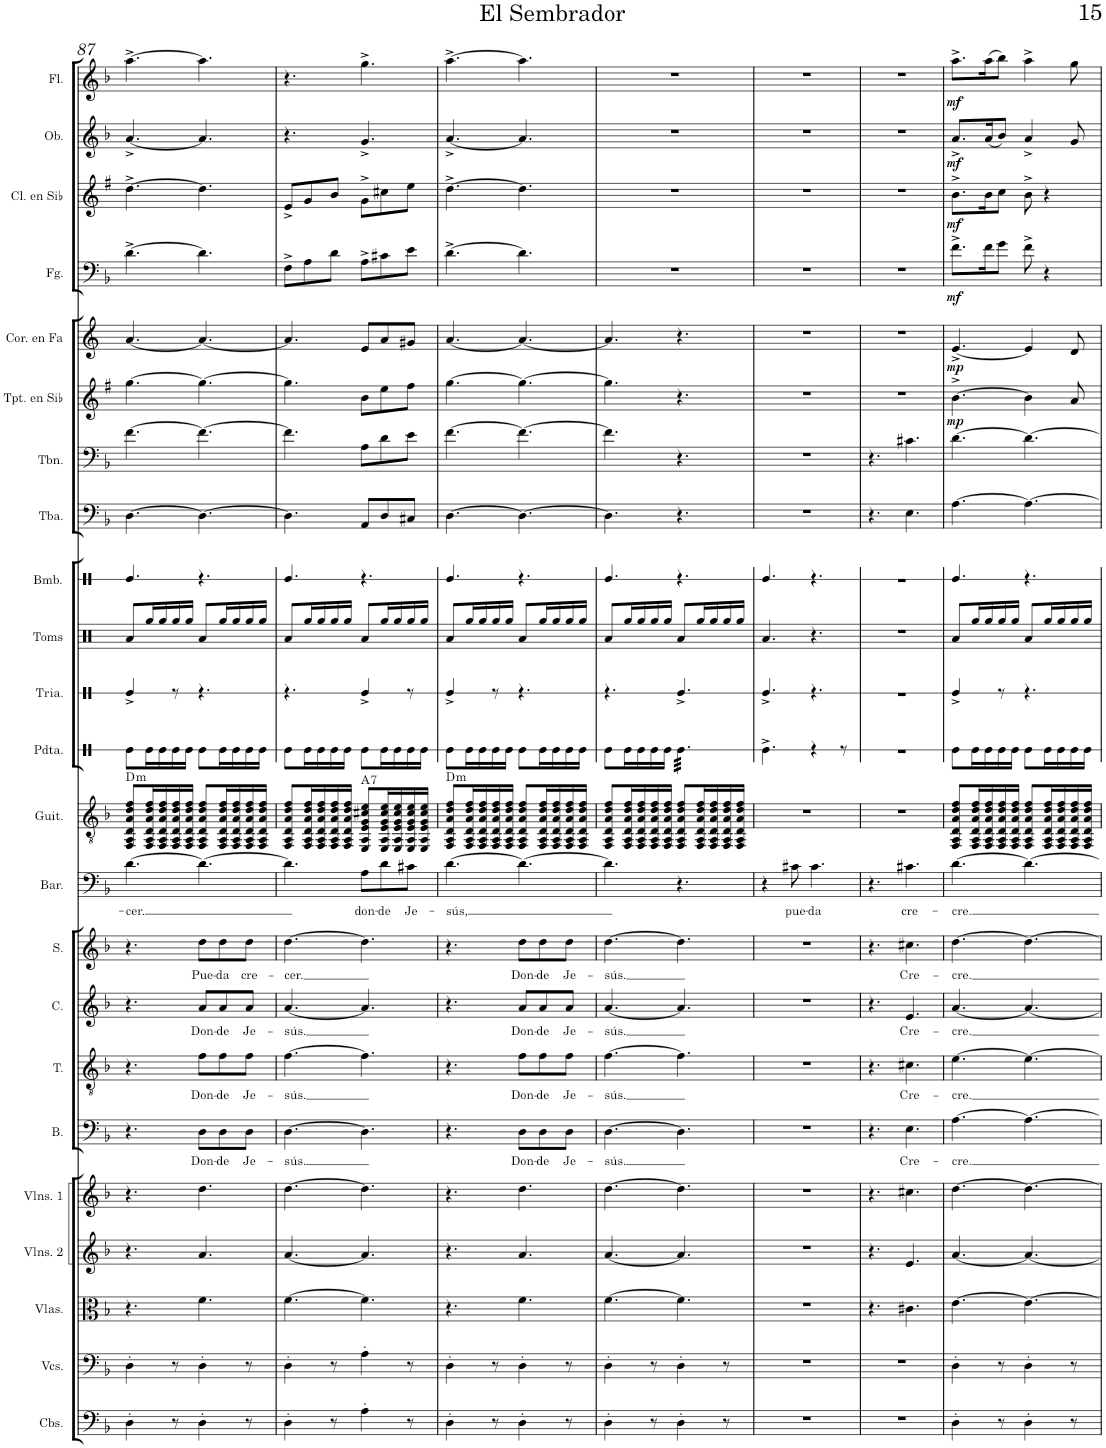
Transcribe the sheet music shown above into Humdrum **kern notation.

**kern	**kern	**kern	**kern	**kern	**kern	**text	**kern	**text	**kern	**text	**kern	**text	**kern	**text	**kern	**harte	**kern	**kern	**kern	**kern	**kern	**kern	**kern	**dynam	**kern	**dynam	**kern	**dynam	**kern	**dynam	**kern	**dynam	**kern	**dynam
*part23	*part22	*part21	*part20	*part19	*part18	*part18	*part17	*part17	*part16	*part16	*part15	*part15	*part14	*part14	*part13	*part13	*part12	*part11	*part10	*part9	*part8	*part7	*part6	*part6	*part5	*part5	*part4	*part4	*part3	*part3	*part2	*part2	*part1	*part1
*staff23	*staff22	*staff21	*staff20	*staff19	*staff18	*staff18	*staff17	*staff17	*staff16	*staff16	*staff15	*staff15	*staff14	*staff14	*staff13	*	*staff12	*staff11	*staff10	*staff9	*staff8	*staff7	*staff6	*staff6	*staff5	*staff5	*staff4	*staff4	*staff3	*staff3	*staff2	*staff2	*staff1	*staff1
*I"Contrabajos	*I"Violonchelos	*I"Violas	*I"Violines 2	*I"Violines 1	*I"Bajo	*	*I"Tenor	*	*I"Contralto	*	*I"Soprano	*	*I"Barítono	*	*I"Guitarra clásica	*	*I"Pandereta	*I"Triángulo	*I"Toms	*I"Bombo	*I"Tuba	*I"Trombón	*I"Trompeta en Sib	*	*I"Trompa en Fa	*	*I"Fagot	*	*I"Clarinete en Sib	*	*I"Oboe	*	*I"Flauta	*
*I'Cbs.	*I'Vcs.	*I'Vlas.	*I'Vlns. 2	*I'Vlns. 1	*I'B.	*	*I'T.	*	*I'C.	*	*I'S.	*	*I'Bar.	*	*I'Guit.	*	*I'Pdta.	*	*I'Toms	*I'Bmb.	*I'Tba.	*I'Tbn.	*I'Tpt. en Sib	*	*	*	*I'Fg.	*	*I'Cl. en Sib	*	*I'Ob.	*	*I'Fl.	*
!!LO:PB:g=z
*clefF4	*clefF4	*clefC3	*clefG2	*clefG2	*clefF4	*	*clefGv2	*	*clefG2	*	*clefG2	*	*clefF4	*	*clefGv2	*	*clefX	*clefX	*clefX	*clefX	*clefF4	*clefF4	*clefG2	*	*clefG2	*	*clefF4	*	*clefG2	*	*clefG2	*	*clefG2	*
*Trd7c12	*	*	*	*	*	*	*	*	*	*	*	*	*	*	*	*	*	*	*	*	*	*	*Trd1c2	*	*Trd4c7	*	*	*	*Trd1c2	*	*	*	*	*
*k[b-]	*k[b-]	*k[b-]	*k[b-]	*k[b-]	*k[b-]	*	*k[b-]	*	*k[b-]	*	*k[b-]	*	*k[b-]	*	*k[b-]	*	*k[]	*k[]	*k[]	*k[]	*k[b-]	*k[b-]	*k[f#]	*	*k[]	*	*k[b-]	*	*k[f#]	*	*k[b-]	*	*k[b-]	*
*M6/8	*M6/8	*M6/8	*M6/8	*M6/8	*M6/8	*	*M6/8	*	*M6/8	*	*M6/8	*	*M6/8	*	*M6/8	*	*M6/8	*M6/8	*M6/8	*M6/8	*M6/8	*M6/8	*M6/8	*	*M6/8	*	*M6/8	*	*M6/8	*	*M6/8	*	*M6/8	*
=87	=87	=87	=87	=87	=87	=87	=87	=87	=87	=87	=87	=87	=87	=87	=87	=87	=87	=87	=87	=87	=87	=87	=87	=87	=87	=87	=87	=87	=87	=87	=87	=87	=87	=87
!	!	!	!	!	!	!	!	!	!	!	!	!	!	!LO:LY:b	!	!LO:H:kt=m	!	!	!	!	!	!	!	!	!	!	!	!	!	!	!	!	!	!
4D'\	4D'\	4.r	4.r	4.r	4.r	.	4.r	.	4.r	.	4.r	.	[4.d\	-cer.	8FF/ 8AA/ 8D/ 8A/ 8d/ 8f/L	D:min	8Re\L	4Re^/	8Ra/L	4.Re/	[4.D\	[4.f\	[4.gg\	.	[4.a/	.	[4.d^\	.	[4.dd^\	.	[4.a^/	.	[4.aa^\	.
.	.	.	.	.	.	.	.	.	.	.	.	.	.	.	16FF/ 16AA/ 16D/ 16A/ 16d/ 16f/L	.	16Re\L	.	16Rgg/L	.	.	.	.	.	.	.	.	.	.	.	.	.	.	.
.	.	.	.	.	.	.	.	.	.	.	.	.	.	.	16FF/ 16AA/ 16D/ 16A/ 16d/ 16f/	.	16Re\	.	16Rgg/	.	.	.	.	.	.	.	.	.	.	.	.	.	.	.
8r	8r	.	.	.	.	.	.	.	.	.	.	.	.	.	16FF/ 16AA/ 16D/ 16A/ 16d/ 16f/	.	16Re\	8r	16Rgg/	.	.	.	.	.	.	.	.	.	.	.	.	.	.	.
.	.	.	.	.	.	.	.	.	.	.	.	.	.	.	16FF/ 16AA/ 16D/ 16A/ 16d/ 16f/JJ	.	16Re\JJ	.	16Rgg/JJ	.	.	.	.	.	.	.	.	.	.	.	.	.	.	.
!	!	!	!	!	!	!LO:LY:b	!	!LO:LY:b	!	!LO:LY:b	!	!LO:LY:b	!	!	!	!	!	!	!	!	!	!	!	!	!	!	!	!	!	!	!	!	!	!
4D'\	4D'\	4.f\	4.a/	4.dd\	8D\L	Don-	8f\L	Don-	8a/L	Don-	8dd\L	Pue-	4.d\_	.	8FF/ 8AA/ 8D/ 8A/ 8d/ 8f/L	.	8Re\L	4.r	8Ra/L	4.r	4.D\_	4.f\_	4.gg\_	.	4.a/_	.	4.d\]	.	4.dd\]	.	4.a/]	.	4.aa\]	.
!	!	!	!	!	!	!LO:LY:b	!	!LO:LY:b	!	!LO:LY:b	!	!LO:LY:b	!	!	!	!	!	!	!	!	!	!	!	!	!	!	!	!	!	!	!	!	!	!
.	.	.	.	.	8D\	-de	8f\	-de	8a/	-de	8dd\	-da	.	.	16FF/ 16AA/ 16D/ 16A/ 16d/ 16f/L	.	16Re\L	.	16Rgg/L	.	.	.	.	.	.	.	.	.	.	.	.	.	.	.
.	.	.	.	.	.	.	.	.	.	.	.	.	.	.	16FF/ 16AA/ 16D/ 16A/ 16d/ 16f/	.	16Re\	.	16Rgg/	.	.	.	.	.	.	.	.	.	.	.	.	.	.	.
!	!	!	!	!	!	!LO:LY:b	!	!LO:LY:b	!	!LO:LY:b	!	!LO:LY:b	!	!	!	!	!	!	!	!	!	!	!	!	!	!	!	!	!	!	!	!	!	!
8r	8r	.	.	.	8D\J	Je-	8f\J	Je-	8a/J	Je-	8dd\J	cre-	.	.	16FF/ 16AA/ 16D/ 16A/ 16d/ 16f/	.	16Re\	.	16Rgg/	.	.	.	.	.	.	.	.	.	.	.	.	.	.	.
.	.	.	.	.	.	.	.	.	.	.	.	.	.	.	16FF/ 16AA/ 16D/ 16A/ 16d/ 16f/JJ	.	16Re\JJ	.	16Rgg/JJ	.	.	.	.	.	.	.	.	.	.	.	.	.	.	.
=88	=88	=88	=88	=88	=88	=88	=88	=88	=88	=88	=88	=88	=88	=88	=88	=88	=88	=88	=88	=88	=88	=88	=88	=88	=88	=88	=88	=88	=88	=88	=88	=88	=88	=88
!	!	!	!	!	!	!LO:LY:b	!	!LO:LY:b	!	!LO:LY:b	!	!LO:LY:b	!	!	!	!	!	!	!	!	!	!	!	!	!	!	!	!	!	!	!	!	!	!
4D'\	4D'\	[4.f\	[4.a/	[4.dd\	[4.D\	-sús.	[4.f\	-sús.	[4.a/	-sús.	[4.dd\	-cer.	4.d\]	.	8FF/ 8AA/ 8D/ 8A/ 8d/ 8f/L	.	8Re\L	4.r	8Ra/L	4.Re/	4.D\]	4.f\]	4.gg\]	.	4.a/]	.	8F^\L	.	8e^/L	.	4.r	.	4.r	.
.	.	.	.	.	.	.	.	.	.	.	.	.	.	.	16FF/ 16AA/ 16D/ 16A/ 16d/ 16f/L	.	16Re\L	.	16Rgg/L	.	.	.	.	.	.	.	8A\	.	8g/	.	.	.	.	.
.	.	.	.	.	.	.	.	.	.	.	.	.	.	.	16FF/ 16AA/ 16D/ 16A/ 16d/ 16f/	.	16Re\	.	16Rgg/	.	.	.	.	.	.	.	.	.	.	.	.	.	.	.
8r	8r	.	.	.	.	.	.	.	.	.	.	.	.	.	16FF/ 16AA/ 16D/ 16A/ 16d/ 16f/	.	16Re\	.	16Rgg/	.	.	.	.	.	.	.	8d\J	.	8b/J	.	.	.	.	.
.	.	.	.	.	.	.	.	.	.	.	.	.	.	.	16FF/ 16AA/ 16D/ 16A/ 16d/ 16f/JJ	.	16Re\JJ	.	16Rgg/JJ	.	.	.	.	.	.	.	.	.	.	.	.	.	.	.
!	!	!	!	!	!	!	!	!	!	!	!	!	!	!LO:LY:b	!	!LO:H:kt=7	!	!	!	!	!	!	!	!	!	!	!	!	!	!	!	!	!	!
4A'\	4A'\	4.f\]	4.a/]	4.dd\]	4.D\]	.	4.f\]	.	4.a/]	.	4.dd\]	.	8A\L	don-	8EE/ 8AA/ 8E/ 8G/ 8c#X/ 8e/L	A:7	8Re\L	4Re^/	8Ra/L	4.r	8AA/L	8A\L	8b\L	.	8e/L	.	8A^\L	.	8g^\L	.	4.g^/	.	4.gg^\	.
!	!	!	!	!	!	!	!	!	!	!	!	!	!	!LO:LY:b	!	!	!	!	!	!	!	!	!	!	!	!	!	!	!	!	!	!	!	!
.	.	.	.	.	.	.	.	.	.	.	.	.	8d\	-de	16EE/ 16AA/ 16E/ 16G/ 16c#/ 16e/L	.	16Re\L	.	16Rgg/L	.	8D/	8d\	8ee\	.	8a/	.	8c#X\	.	8cc#X\	.	.	.	.	.
.	.	.	.	.	.	.	.	.	.	.	.	.	.	.	16EE/ 16AA/ 16E/ 16G/ 16c#/ 16e/	.	16Re\	.	16Rgg/	.	.	.	.	.	.	.	.	.	.	.	.	.	.	.
!	!	!	!	!	!	!	!	!	!	!	!	!	!	!LO:LY:b	!	!	!	!	!	!	!	!	!	!	!	!	!	!	!	!	!	!	!	!
8r	8r	.	.	.	.	.	.	.	.	.	.	.	8c#X\J	Je-	16EE/ 16AA/ 16E/ 16G/ 16c#/ 16e/	.	16Re\	8r	16Rgg/	.	8C#X/J	8e\J	8ff#\J	.	8g#X/J	.	8e\J	.	8ee\J	.	.	.	.	.
.	.	.	.	.	.	.	.	.	.	.	.	.	.	.	16EE/ 16AA/ 16E/ 16G/ 16c#/ 16e/JJ	.	16Re\JJ	.	16Rgg/JJ	.	.	.	.	.	.	.	.	.	.	.	.	.	.	.
=89	=89	=89	=89	=89	=89	=89	=89	=89	=89	=89	=89	=89	=89	=89	=89	=89	=89	=89	=89	=89	=89	=89	=89	=89	=89	=89	=89	=89	=89	=89	=89	=89	=89	=89
!	!	!	!	!	!	!	!	!	!	!	!	!	!	!LO:LY:b	!	!LO:H:kt=m	!	!	!	!	!	!	!	!	!	!	!	!	!	!	!	!	!	!
4D'\	4D'\	4.r	4.r	4.r	4.r	.	4.r	.	4.r	.	4.r	.	[4.d\	-sús,	8FF/ 8AA/ 8D/ 8A/ 8d/ 8f/L	D:min	8Re\L	4Re^/	8Ra/L	4.Re/	[4.D\	[4.f\	[4.gg\	.	[4.a/	.	[4.d^\	.	[4.dd^\	.	[4.a^/	.	[4.aa^\	.
.	.	.	.	.	.	.	.	.	.	.	.	.	.	.	16FF/ 16AA/ 16D/ 16A/ 16d/ 16f/L	.	16Re\L	.	16Rgg/L	.	.	.	.	.	.	.	.	.	.	.	.	.	.	.
.	.	.	.	.	.	.	.	.	.	.	.	.	.	.	16FF/ 16AA/ 16D/ 16A/ 16d/ 16f/	.	16Re\	.	16Rgg/	.	.	.	.	.	.	.	.	.	.	.	.	.	.	.
8r	8r	.	.	.	.	.	.	.	.	.	.	.	.	.	16FF/ 16AA/ 16D/ 16A/ 16d/ 16f/	.	16Re\	8r	16Rgg/	.	.	.	.	.	.	.	.	.	.	.	.	.	.	.
.	.	.	.	.	.	.	.	.	.	.	.	.	.	.	16FF/ 16AA/ 16D/ 16A/ 16d/ 16f/JJ	.	16Re\JJ	.	16Rgg/JJ	.	.	.	.	.	.	.	.	.	.	.	.	.	.	.
!	!	!	!	!	!	!LO:LY:b	!	!LO:LY:b	!	!LO:LY:b	!	!LO:LY:b	!	!	!	!	!	!	!	!	!	!	!	!	!	!	!	!	!	!	!	!	!	!
4D'\	4D'\	4.f\	4.a/	4.dd\	8D\L	Don-	8f\L	Don-	8a/L	Don-	8dd\L	Don-	4.d\_	.	8FF/ 8AA/ 8D/ 8A/ 8d/ 8f/L	.	8Re\L	4.r	8Ra/L	4.r	4.D\_	4.f\_	4.gg\_	.	4.a/_	.	4.d\]	.	4.dd\]	.	4.a/]	.	4.aa\]	.
!	!	!	!	!	!	!LO:LY:b	!	!LO:LY:b	!	!LO:LY:b	!	!LO:LY:b	!	!	!	!	!	!	!	!	!	!	!	!	!	!	!	!	!	!	!	!	!	!
.	.	.	.	.	8D\	-de	8f\	-de	8a/	-de	8dd\	-de	.	.	16FF/ 16AA/ 16D/ 16A/ 16d/ 16f/L	.	16Re\L	.	16Rgg/L	.	.	.	.	.	.	.	.	.	.	.	.	.	.	.
.	.	.	.	.	.	.	.	.	.	.	.	.	.	.	16FF/ 16AA/ 16D/ 16A/ 16d/ 16f/	.	16Re\	.	16Rgg/	.	.	.	.	.	.	.	.	.	.	.	.	.	.	.
!	!	!	!	!	!	!LO:LY:b	!	!LO:LY:b	!	!LO:LY:b	!	!LO:LY:b	!	!	!	!	!	!	!	!	!	!	!	!	!	!	!	!	!	!	!	!	!	!
8r	8r	.	.	.	8D\J	Je-	8f\J	Je-	8a/J	Je-	8dd\J	Je-	.	.	16FF/ 16AA/ 16D/ 16A/ 16d/ 16f/	.	16Re\	.	16Rgg/	.	.	.	.	.	.	.	.	.	.	.	.	.	.	.
.	.	.	.	.	.	.	.	.	.	.	.	.	.	.	16FF/ 16AA/ 16D/ 16A/ 16d/ 16f/JJ	.	16Re\JJ	.	16Rgg/JJ	.	.	.	.	.	.	.	.	.	.	.	.	.	.	.
=90	=90	=90	=90	=90	=90	=90	=90	=90	=90	=90	=90	=90	=90	=90	=90	=90	=90	=90	=90	=90	=90	=90	=90	=90	=90	=90	=90	=90	=90	=90	=90	=90	=90	=90
!	!	!	!	!	!	!LO:LY:b	!	!LO:LY:b	!	!LO:LY:b	!	!LO:LY:b	!	!	!	!	!	!	!	!	!	!	!	!	!	!	!	!	!	!	!	!	!	!
4D'\	4D'\	[4.f\	[4.a/	[4.dd\	[4.D\	-sús.	[4.f\	-sús.	[4.a/	-sús.	[4.dd\	-sús.	4.d\]	.	8FF/ 8AA/ 8D/ 8A/ 8d/ 8f/L	.	8Re\L	4.r	8Ra/L	4.Re/	4.D\]	4.f\]	4.gg\]	.	4.a/]	.	2.r	.	2.r	.	2.r	.	2.r	.
.	.	.	.	.	.	.	.	.	.	.	.	.	.	.	16FF/ 16AA/ 16D/ 16A/ 16d/ 16f/L	.	16Re\L	.	16Rgg/L	.	.	.	.	.	.	.	.	.	.	.	.	.	.	.
.	.	.	.	.	.	.	.	.	.	.	.	.	.	.	16FF/ 16AA/ 16D/ 16A/ 16d/ 16f/	.	16Re\	.	16Rgg/	.	.	.	.	.	.	.	.	.	.	.	.	.	.	.
8r	8r	.	.	.	.	.	.	.	.	.	.	.	.	.	16FF/ 16AA/ 16D/ 16A/ 16d/ 16f/	.	16Re\	.	16Rgg/	.	.	.	.	.	.	.	.	.	.	.	.	.	.	.
.	.	.	.	.	.	.	.	.	.	.	.	.	.	.	16FF/ 16AA/ 16D/ 16A/ 16d/ 16f/JJ	.	16Re\JJ	.	16Rgg/JJ	.	.	.	.	.	.	.	.	.	.	.	.	.	.	.
*	*	*	*	*	*	*	*	*	*	*	*	*	*	*	*	*	*tremolo	*	*	*	*	*	*	*	*	*	*	*	*	*	*	*	*	*
4D'\	4D'\	4.f\]	4.a/]	4.dd\]	4.D\]	.	4.f\]	.	4.a/]	.	4.dd\]	.	4.r	.	8FF/ 8AA/ 8D/ 8A/ 8d/ 8f/L	.	32Re\LLL	4.Re^/	8Ra/L	4.r	4.r	4.r	4.r	.	4.r	.	.	.	.	.	.	.	.	.
.	.	.	.	.	.	.	.	.	.	.	.	.	.	.	.	.	32Re\	.	.	.	.	.	.	.	.	.	.	.	.	.	.	.	.	.
.	.	.	.	.	.	.	.	.	.	.	.	.	.	.	.	.	32Re\	.	.	.	.	.	.	.	.	.	.	.	.	.	.	.	.	.
.	.	.	.	.	.	.	.	.	.	.	.	.	.	.	.	.	32Re\	.	.	.	.	.	.	.	.	.	.	.	.	.	.	.	.	.
.	.	.	.	.	.	.	.	.	.	.	.	.	.	.	16FF/ 16AA/ 16D/ 16A/ 16d/ 16f/L	.	32Re\	.	16Rgg/L	.	.	.	.	.	.	.	.	.	.	.	.	.	.	.
.	.	.	.	.	.	.	.	.	.	.	.	.	.	.	.	.	32Re\	.	.	.	.	.	.	.	.	.	.	.	.	.	.	.	.	.
.	.	.	.	.	.	.	.	.	.	.	.	.	.	.	16FF/ 16AA/ 16D/ 16A/ 16d/ 16f/	.	32Re\	.	16Rgg/	.	.	.	.	.	.	.	.	.	.	.	.	.	.	.
.	.	.	.	.	.	.	.	.	.	.	.	.	.	.	.	.	32Re\	.	.	.	.	.	.	.	.	.	.	.	.	.	.	.	.	.
8r	8r	.	.	.	.	.	.	.	.	.	.	.	.	.	16FF/ 16AA/ 16D/ 16A/ 16d/ 16f/	.	32Re\	.	16Rgg/	.	.	.	.	.	.	.	.	.	.	.	.	.	.	.
.	.	.	.	.	.	.	.	.	.	.	.	.	.	.	.	.	32Re\	.	.	.	.	.	.	.	.	.	.	.	.	.	.	.	.	.
.	.	.	.	.	.	.	.	.	.	.	.	.	.	.	16FF/ 16AA/ 16D/ 16A/ 16d/ 16f/JJ	.	32Re\	.	16Rgg/JJ	.	.	.	.	.	.	.	.	.	.	.	.	.	.	.
.	.	.	.	.	.	.	.	.	.	.	.	.	.	.	.	.	32Re\JJJ	.	.	.	.	.	.	.	.	.	.	.	.	.	.	.	.	.
*	*	*	*	*	*	*	*	*	*	*	*	*	*	*	*	*	*Xtremolo	*	*	*	*	*	*	*	*	*	*	*	*	*	*	*	*	*
=91	=91	=91	=91	=91	=91	=91	=91	=91	=91	=91	=91	=91	=91	=91	=91	=91	=91	=91	=91	=91	=91	=91	=91	=91	=91	=91	=91	=91	=91	=91	=91	=91	=91	=91
2.r	2.r	2.r	2.r	2.r	2.r	.	2.r	.	2.r	.	2.r	.	4r	.	2.r	.	4.Re^\	4.Re^/	4.Ra/	4.Re/	2.r	2.r	2.r	.	2.r	.	2.r	.	2.r	.	2.r	.	2.r	.
!	!	!	!	!	!	!	!	!	!	!	!	!	!	!LO:LY:b	!	!	!	!	!	!	!	!	!	!	!	!	!	!	!	!	!	!	!	!
.	.	.	.	.	.	.	.	.	.	.	.	.	8c#X\	pue-	.	.	.	.	.	.	.	.	.	.	.	.	.	.	.	.	.	.	.	.
!	!	!	!	!	!	!	!	!	!	!	!	!	!	!LO:LY:b	!	!	!	!	!	!	!	!	!	!	!	!	!	!	!	!	!	!	!	!
.	.	.	.	.	.	.	.	.	.	.	.	.	4.c#\	-da	.	.	4r	4.r	4.r	4.r	.	.	.	.	.	.	.	.	.	.	.	.	.	.
.	.	.	.	.	.	.	.	.	.	.	.	.	.	.	.	.	8r	.	.	.	.	.	.	.	.	.	.	.	.	.	.	.	.	.
=92	=92	=92	=92	=92	=92	=92	=92	=92	=92	=92	=92	=92	=92	=92	=92	=92	=92	=92	=92	=92	=92	=92	=92	=92	=92	=92	=92	=92	=92	=92	=92	=92	=92	=92
2.r	2.r	4.r	4.r	4.r	4.r	.	4.r	.	4.r	.	4.r	.	4.r	.	2.r	.	2.r	2.r	2.r	2.r	4.r	4.r	2.r	.	2.r	.	2.r	.	2.r	.	2.r	.	2.r	.
!	!	!	!	!	!	!LO:LY:b	!	!LO:LY:b	!	!LO:LY:b	!	!LO:LY:b	!	!LO:LY:b	!	!	!	!	!	!	!	!	!	!	!	!	!	!	!	!	!	!	!	!
.	.	4.c#X\	4.e/	4.cc#X\	4.E\	Cre-	4.c#X\	Cre-	4.e/	Cre-	4.cc#X\	Cre-	4.c#X\	cre-	.	.	.	.	.	.	4.E\	4.c#X\	.	.	.	.	.	.	.	.	.	.	.	.
=93	=93	=93	=93	=93	=93	=93	=93	=93	=93	=93	=93	=93	=93	=93	=93	=93	=93	=93	=93	=93	=93	=93	=93	=93	=93	=93	=93	=93	=93	=93	=93	=93	=93	=93
!	!	!	!	!	!	!LO:LY:b	!	!LO:LY:b	!	!LO:LY:b	!	!LO:LY:b	!	!LO:LY:b	!	!	!	!	!	!	!	!	!	!LO:DY:b	!	!LO:DY:b	!	!LO:DY:b	!	!LO:DY:b	!	!LO:DY:b	!	!LO:DY:b
4D'\	4D'\	[4.e\	[4.a/	[4.dd\	[4.A\	-cre.	[4.e\	-cre.	[4.a/	-cre.	[4.dd\	-cre.	[4.d\	-cre.	8FF/ 8AA/ 8D/ 8A/ 8d/ 8f/L	.	8Re\L	4Re^/	8Ra/L	4.Re/	[4.A\	[4.d\	[4.b^\	mp	[4.e^/	mp	8.f^\L	mf	8.b^\L	mf	8.a^/L	mf	8.aa^\L	mf
.	.	.	.	.	.	.	.	.	.	.	.	.	.	.	16FF/ 16AA/ 16D/ 16A/ 16d/ 16f/L	.	16Re\L	.	16Rgg/L	.	.	.	.	.	.	.	.	.	.	.	.	.	.	.
.	.	.	.	.	.	.	.	.	.	.	.	.	.	.	16FF/ 16AA/ 16D/ 16A/ 16d/ 16f/	.	16Re\	.	16Rgg/	.	.	.	.	.	.	.	16f\K	.	16b\K	.	(16a/K	.	(16aa\K	.
8r	8r	.	.	.	.	.	.	.	.	.	.	.	.	.	16FF/ 16AA/ 16D/ 16A/ 16d/ 16f/	.	16Re\	8r	16Rgg/	.	.	.	.	.	.	.	8g\J	.	8cc\J	.	8b-/J)	.	8bb-\J)	.
.	.	.	.	.	.	.	.	.	.	.	.	.	.	.	16FF/ 16AA/ 16D/ 16A/ 16d/ 16f/JJ	.	16Re\JJ	.	16Rgg/JJ	.	.	.	.	.	.	.	.	.	.	.	.	.	.	.
4D'\	4D'\	4.e\_	4.a/_	4.dd\_	4.A\_	.	4.e\_	.	4.a/_	.	4.dd\_	.	4.d\_	.	8FF/ 8AA/ 8D/ 8A/ 8d/ 8f/L	.	8Re\L	4.r	8Ra/L	4.r	4.A\_	4.d\_	4b\]	.	4e/]	.	8f^\	.	8b^\	.	4a^/	.	4aa^\	.
.	.	.	.	.	.	.	.	.	.	.	.	.	.	.	16FF/ 16AA/ 16D/ 16A/ 16d/ 16f/L	.	16Re\L	.	16Rgg/L	.	.	.	.	.	.	.	4r	.	4r	.	.	.	.	.
.	.	.	.	.	.	.	.	.	.	.	.	.	.	.	16FF/ 16AA/ 16D/ 16A/ 16d/ 16f/	.	16Re\	.	16Rgg/	.	.	.	.	.	.	.	.	.	.	.	.	.	.	.
8r	8r	.	.	.	.	.	.	.	.	.	.	.	.	.	16FF/ 16AA/ 16D/ 16A/ 16d/ 16f/	.	16Re\	.	16Rgg/	.	.	.	8a/	.	8d/	.	.	.	.	.	8g/	.	8gg\	.
.	.	.	.	.	.	.	.	.	.	.	.	.	.	.	16FF/ 16AA/ 16D/ 16A/ 16d/ 16f/JJ	.	16Re\JJ	.	16Rgg/JJ	.	.	.	.	.	.	.	.	.	.	.	.	.	.	.
=	=	=	=	=	=	=	=	=	=	=	=	=	=	=	=	=	=	=	=	=	=	=	=	=	=	=	=	=	=	=	=	=	=	=
*-	*-	*-	*-	*-	*-	*-	*-	*-	*-	*-	*-	*-	*-	*-	*-	*-	*-	*-	*-	*-	*-	*-	*-	*-	*-	*-	*-	*-	*-	*-	*-	*-	*-	*-
